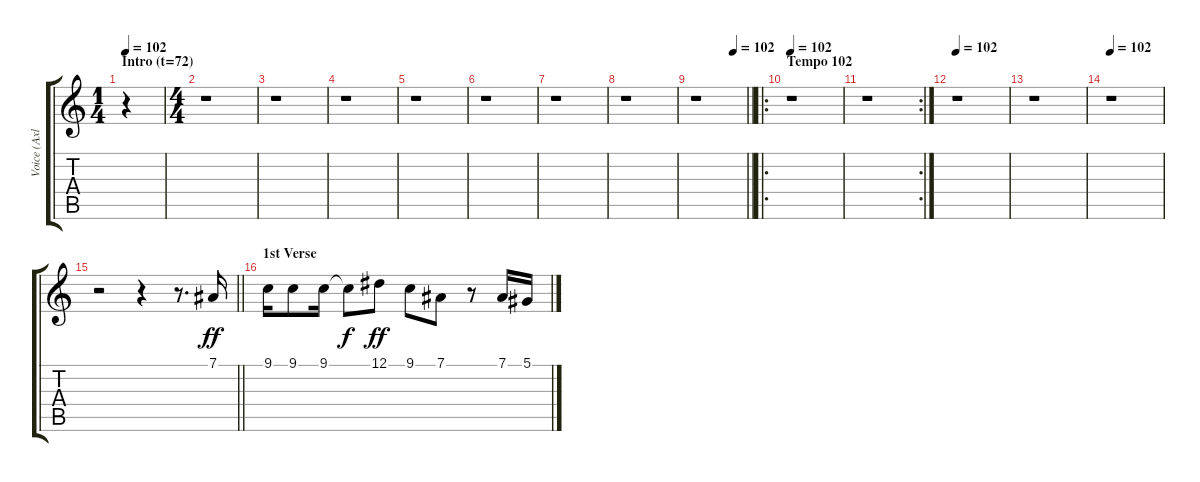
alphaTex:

\track ("Voice (Axl)" "Voice (Axl") {instrument lead2sawtooth}
\staff {score tabs}
\tuning (Eb4 Bb3 Gb3 Db3 Ab2 Eb2) {hide}
\ts (1 4)
\section ("" "Intro (t=72)")
\tempo 102
\tempo 72
\tempo 102
\clef g2
\ks c
r.4{dy ff instrument lead2sawtooth} |
\ts (4 4)
r.1 |
r.1 |
r.1 |
r.1 |
r.1 |
r.1 |
r.1 |
\tempo (102 0.75)
\barLineRight lightlight
r.1 |
\ro
\section ("" "Tempo 102")
\tempo 102
r.1 |
\rc 2
r.1 |
\tempo 102
r.1 |
r.1 |
\tempo 102
r.1 |
\barLineRight lightlight
r.2 r.4 r.8{d} 7.1.16 |
\section ("" "1st Verse")
9.1.16 9.1.8 9.1.16 9.1{t}.8{dy f} 12.1.8{dy ff} 9.1.8 7.1.8 r.8 7.1.16 5.1.16
